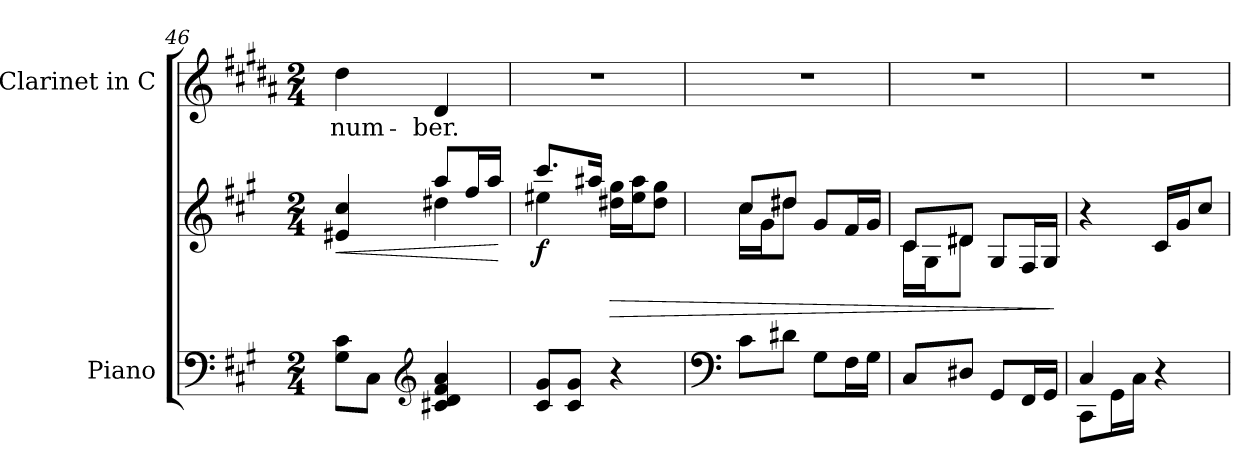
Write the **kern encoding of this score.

**kern	**kern	**dynam	**kern	**text
*part2	*part2	*part2	*part1	*part1
*staff3	*staff2	*staff2/3	*staff1	*staff1
*I"Piano	*	*	*I"Clarinet in C	*
*I'Pno	*	*	*I'Cl	*
*clefF4	*clefG2	*	*clefG2	*
*	*	*	*ITrd1c2	*
*k[f#c#g#]	*k[f#c#g#]	*	*k[f#c#g#]	*
*M2/4	*M2/4	*	*M2/4	*
=46	=46	=46	=46	=46
!	!	!LO:HP:b	!	!LO:LY:b
*	*^	*	*	*
8G#\ 8c#\L	4e#X/ 4cc#/	4ryy	<	4cc#\	num-
8C#\J	.	.	.	.	.
*clefG2	*	*	*	*	*
!	!	!	!	!	!LO:LY:b
4c#X/ 4d/ 4f#/ 4a/	8aa/L	4dd#X\	.	4c#/	-ber.
.	16ff#/L	.	.	.	.
.	16aa/JJ	.	.	.	.
*	*v	*v	*	*	*
.	.	[	.	.
!!LO:PB:g=z
=47	=47	=47	=47	=47
*	*^	*	*	*
!	!	!	!LO:DY:b	!	!
8c#/ 8g#/L	8.ccc#/L	4ee#X\	f	2r	.
8c#/ 8g#/J	.	.	.	.	.
.	16aa#X/Jk	.	.	.	.
!	!	!	!LO:HP:b	!	!
4r	16dd#X\ 16gg#\LL	4ryy	>	.	.
.	16ee#\ 16aa#\J	.	.	.	.
.	8dd#\ 8gg#\J	.	.	.	.
=48	=48	=48	=48	=48	=48
*clefF4	*	*	*	*	*
8c#\L	8cc#/L	16cc#\LL	.	2r	.
.	.	16g#\J	.	.	.
8d#X\J	8dd#X/J	8dd#\J	.	.	.
8G#\L	8g#/L	4ryy	.	.	.
16F#\L	16f#/L	.	.	.	.
16G#\JJ	16g#/JJ	.	.	.	.
=49	=49	=49	=49	=49	=49
8C#/L	8c#/L	16c#\LL	.	2r	.
.	.	16G#\J	.	.	.
8D#X/J	8d#X/J	8d#\J	.	.	.
8GG#/L	8G#/L	4ryy	.	.	.
16FF#/L	16F#/L	.	.	.	.
16GG#/JJ	16G#/JJ	.	.	.	.
*	*v	*v	*	*	*
.	.	]	.	.
=50	=50	=50	=50	=50
*^	*	*	*	*
4C#/	8CC#\L	4r	.	2r	.
.	16GG#\L	.	.	.	.
.	16C#\JJ	.	.	.	.
4r	4ryy	16c#/LL	.	.	.
.	.	16g#/J	.	.	.
.	.	(8cc#/J	.	.	.
*v	*v	*	*	*	*
=	=	=	=	=
*-	*-	*-	*-	*-
